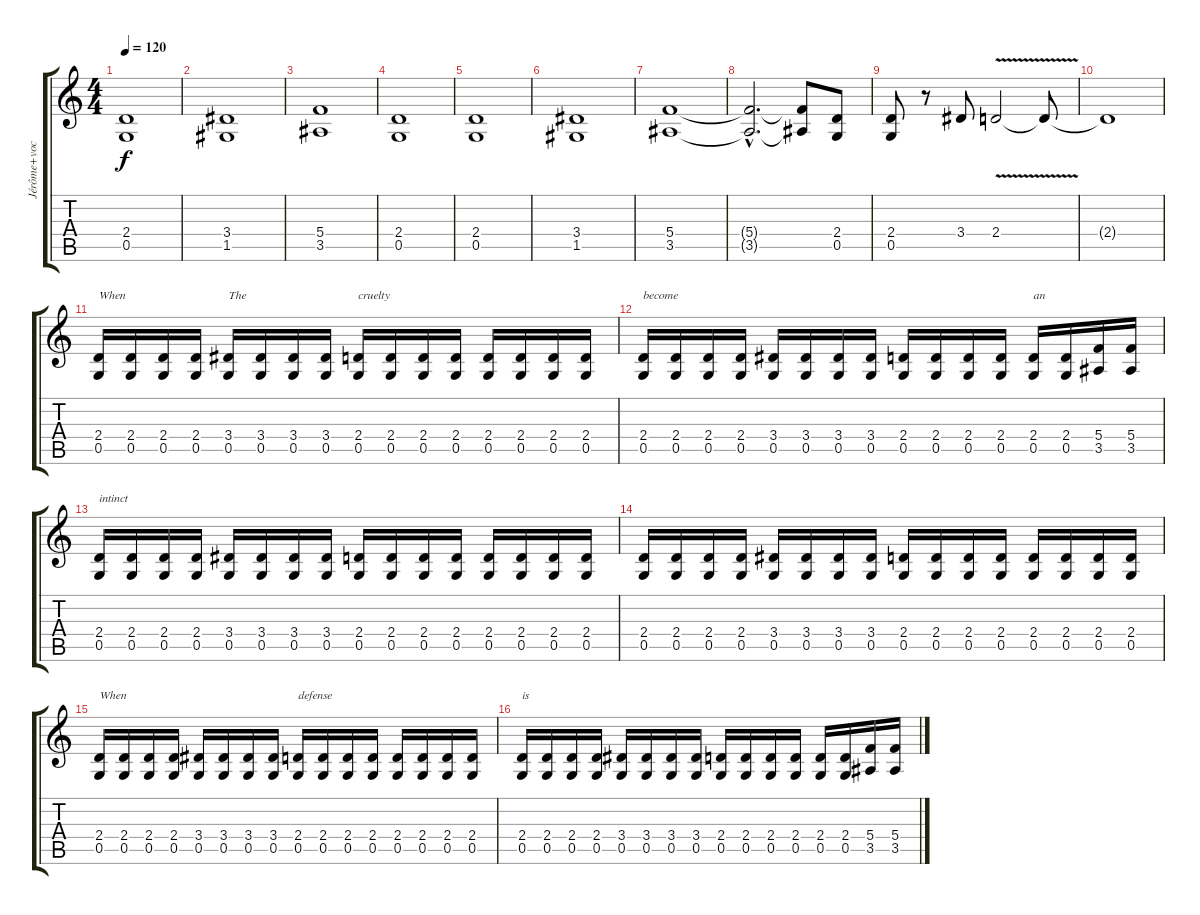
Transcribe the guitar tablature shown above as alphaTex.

\track ("Jérôme+vocals" "Jérôme+voc") {instrument distortionguitar}
\staff {score tabs}
\tuning (D4 A3 F3 C3 G2 C2) {hide}
\ts (4 4)
\tempo 120
\clef g2
\ks c
(2.4 0.5).1{dy f instrument distortionguitar} |
(3.4 1.5).1 |
(5.4 3.5).1 |
(2.4 0.5).1 |
(2.4 0.5).1 |
(3.4 1.5).1 |
(5.4 3.5).1 |
(5.4{hac t} 3.5{hac t}).2{d} (5.4{t} 3.5{t}).8 (2.4 0.5).8 |
(2.4 0.5).8 r.8 3.4.8 2.4{v}.2 2.4{t}.8 |
2.4{t}.1 |
(2.4 0.5).16{txt "When" volume 11 balance 16} (2.4 0.5).16 (2.4 0.5).16 (2.4 0.5).16 (3.4 0.5).16{txt "The"} (3.4 0.5).16 (3.4 0.5).16 (3.4 0.5).16 (2.4 0.5).16{txt "cruelty"} (2.4 0.5).16 (2.4 0.5).16 (2.4 0.5).16 (2.4 0.5).16 (2.4 0.5).16 (2.4 0.5).16 (2.4 0.5).16 |
(2.4 0.5).16{txt "become"} (2.4 0.5).16 (2.4 0.5).16 (2.4 0.5).16 (3.4 0.5).16 (3.4 0.5).16 (3.4 0.5).16 (3.4 0.5).16 (2.4 0.5).16 (2.4 0.5).16 (2.4 0.5).16 (2.4 0.5).16 (2.4 0.5).16{txt "an"} (2.4 0.5).16 (5.4 3.5).16 (5.4 3.5).16 |
(2.4 0.5).16{txt "intinct"} (2.4 0.5).16 (2.4 0.5).16 (2.4 0.5).16 (3.4 0.5).16 (3.4 0.5).16 (3.4 0.5).16 (3.4 0.5).16 (2.4 0.5).16 (2.4 0.5).16 (2.4 0.5).16 (2.4 0.5).16 (2.4 0.5).16 (2.4 0.5).16 (2.4 0.5).16 (2.4 0.5).16 |
(2.4 0.5).16 (2.4 0.5).16 (2.4 0.5).16 (2.4 0.5).16 (3.4 0.5).16 (3.4 0.5).16 (3.4 0.5).16 (3.4 0.5).16 (2.4 0.5).16 (2.4 0.5).16 (2.4 0.5).16 (2.4 0.5).16 (2.4 0.5).16 (2.4 0.5).16 (2.4 0.5).16 (2.4 0.5).16 |
(2.4 0.5).16{txt "When"} (2.4 0.5).16 (2.4 0.5).16 (2.4 0.5).16 (3.4 0.5).16 (3.4 0.5).16 (3.4 0.5).16 (3.4 0.5).16 (2.4 0.5).16{txt "defense"} (2.4 0.5).16 (2.4 0.5).16 (2.4 0.5).16 (2.4 0.5).16 (2.4 0.5).16 (2.4 0.5).16 (2.4 0.5).16 |
(2.4 0.5).16{txt "is"} (2.4 0.5).16 (2.4 0.5).16 (2.4 0.5).16 (3.4 0.5).16 (3.4 0.5).16 (3.4 0.5).16 (3.4 0.5).16 (2.4 0.5).16 (2.4 0.5).16 (2.4 0.5).16 (2.4 0.5).16 (2.4 0.5).16 (2.4 0.5).16 (5.4 3.5).16 (5.4 3.5).16
